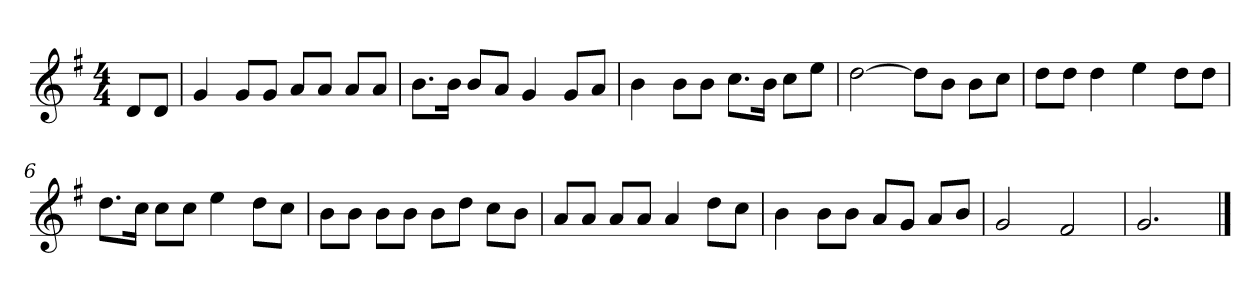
**kern
*part1
*staff1
*k[f#]
*M4/4
*MM120
=
8dL
8dJ
=1
4g
8gL
8gJ
8aL
8aJ
8aL
8aJ
=2
8.bL
16bJk
8bL
8aJ
4g
8gL
8aJ
=3
4b
8bL
8bJ
8.ccL
16bJk
8ccL
8eeJ
=4
[2dd
8ddL]
8bJ
8bL
8ccJ
=5
8ddL
8ddJ
4dd
4ee
8ddL
8ddJ
=6
8.ddL
16ccJk
8ccL
8ccJ
4ee
8ddL
8ccJ
=7
8bL
8bJ
8bL
8bJ
8bL
8ddJ
8ccL
8bJ
=8
8aL
8aJ
8aL
8aJ
4a
8ddL
8ccJ
=9
4b
8bL
8bJ
8aL
8gJ
8aL
8bJ
=10
2g
2f#
=11
2.g
==
*-
